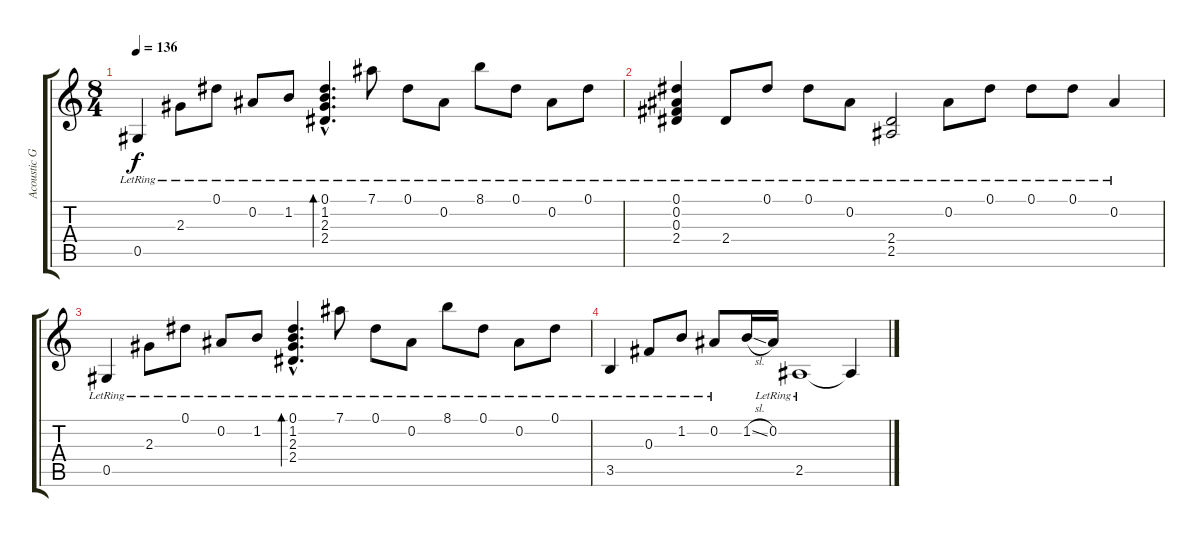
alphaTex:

\track ("Acoustic Guitar" "Acoustic G") {instrument acousticguitarsteel}
\staff {score tabs}
\tuning (Eb4 Bb3 Gb3 Db3 Ab2 Eb2) {hide}
\ts (8 4)
\tempo 136
\clef g2
\ks c
0.5{lr}.4{dy f volume 8} 2.3{lr}.8 0.1{lr}.8 0.2{lr}.8 1.2{lr}.8 (0.1{hac lr} 1.2{hac lr} 2.3{hac lr} 2.4{hac lr}).4{d bd 120} 7.1{lr}.8 0.1{lr}.8 0.2{lr}.8 8.1{lr}.8 0.1{lr}.8 0.2{lr}.8 0.1{lr}.8 |
(0.1{lr} 0.2{lr} 0.3{lr} 2.4{lr}).4 2.4{lr}.8 0.1{lr}.8 0.1{lr}.8 0.2{lr}.8 (2.4{lr} 2.5{lr}).2 0.2{lr}.8 0.1{lr}.8 0.1{lr}.8 0.1{lr}.8 0.2{lr}.4 |
0.5{lr}.4 2.3{lr}.8 0.1{lr}.8 0.2{lr}.8 1.2{lr}.8 (0.1{hac lr} 1.2{hac lr} 2.3{hac lr} 2.4{hac lr}).4{d bd 120} 7.1{lr}.8 0.1{lr}.8 0.2{lr}.8 8.1{lr}.8 0.1{lr}.8 0.2{lr}.8 0.1{lr}.8 |
3.5{lr}.4 0.3{lr}.8 1.2{lr}.8 0.2{lr}.8 1.2{sl}.16 0.2{lr}.16 2.5{lr}.1 2.5{t}.4
